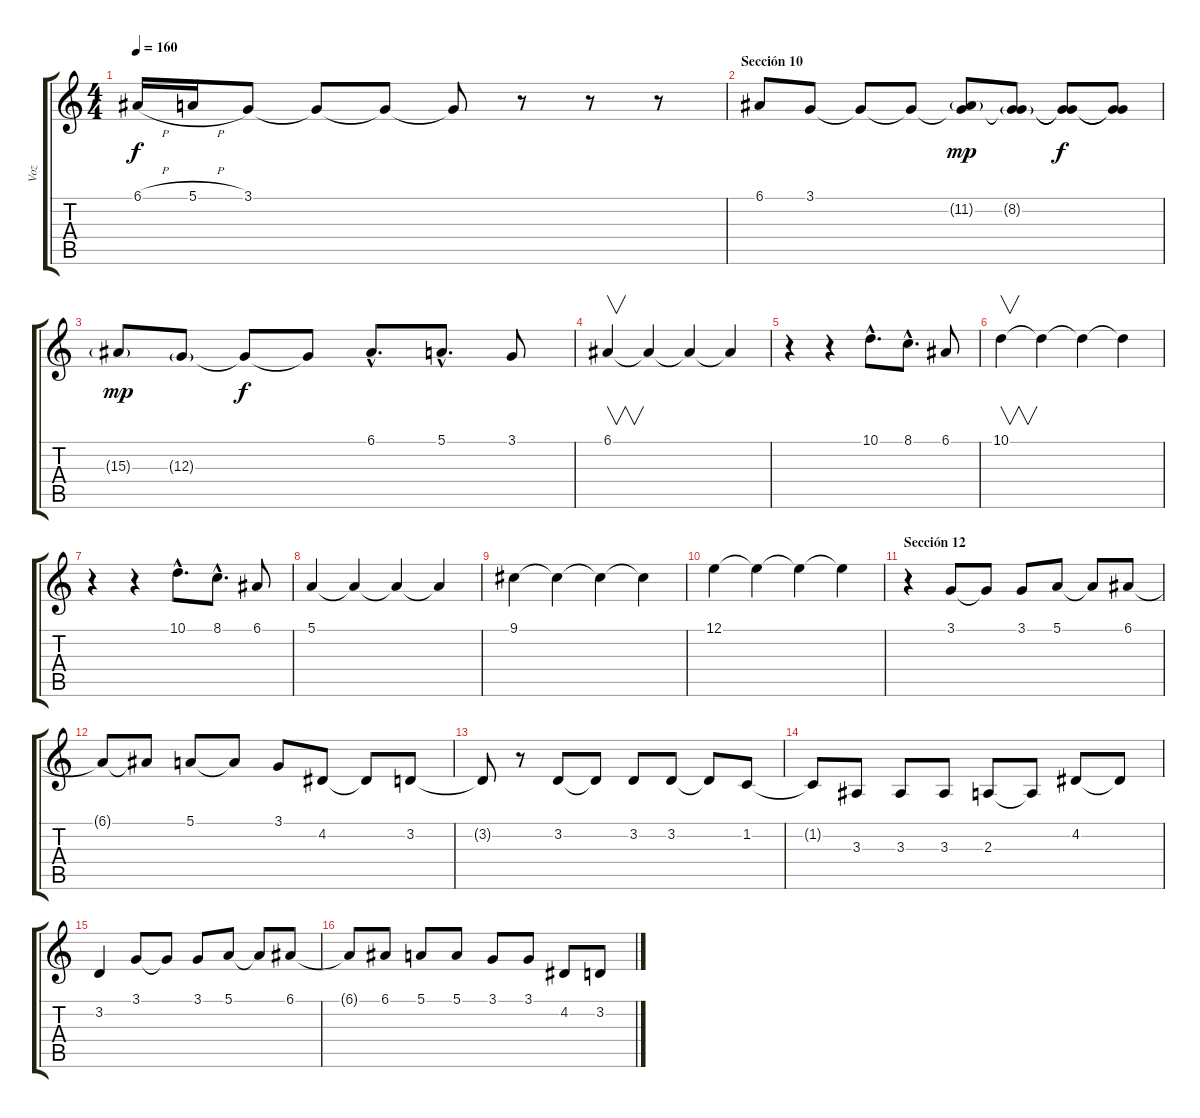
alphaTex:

\track ("Voz" "Voz") {instrument trombone}
\staff {score tabs}
\tuning (E4 B3 G3 D3 A2 E2) {hide}
\ts (4 4)
\tempo 160
\clef g2
\ks c
6.1{h}.16{dy f} 5.1{h}.16 3.1.8 3.1{t}.8 3.1{t}.8 3.1{t}.8 r.8 r.8 r.8 |
\section ("" "Sección 10")
6.1.8 3.1.8 3.1{t}.8 3.1{t}.8 (3.1{t} 11.2{g}).8{dy mp} (3.1{t} 8.2{g}).8 (3.1{t} 8.2{t}).8{dy f} (3.1{t} 8.2{t}).8 |
15.3{g}.8{dy mp} 12.3{g}.8 12.3{t}.8{dy f} 12.3{t}.8 6.1{hac}.8{d} 5.1{hac}.8{d} 3.1.8 |
6.1.4{v} 6.1{t}.4 6.1{t}.4 6.1{t}.4 |
r.4 r.4 10.1{hac}.8{d} 8.1{hac}.8{d} 6.1.8 |
10.1.4{v} 10.1{t}.4 10.1{t}.4 10.1{t}.4 |
r.4 r.4 10.1{hac}.8{d} 8.1{hac}.8{d} 6.1.8 |
5.1.4 5.1{t}.4 5.1{t}.4 5.1{t}.4 |
9.1.4 9.1{t}.4 9.1{t}.4 9.1{t}.4 |
12.1.4 12.1{t}.4 12.1{t}.4 12.1{t}.4 |
\section ("" "Sección 12")
r.4 3.1.8 3.1{t}.8 3.1.8 5.1.8 5.1{t}.8 6.1.8 |
6.1{t}.8 6.1{t}.8 5.1.8 5.1{t}.8 3.1.8 4.2.8 4.2{t}.8 3.2.8 |
3.2{t}.8 r.8 3.2.8 3.2{t}.8 3.2.8 3.2.8 3.2{t}.8 1.2.8 |
1.2{t}.8 3.3.8 3.3.8 3.3.8 2.3.8 2.3{t}.8 4.2.8 4.2{t}.8 |
3.2.4 3.1.8 3.1{t}.8 3.1.8 5.1.8 5.1{t}.8 6.1.8 |
6.1{t}.8 6.1.8 5.1.8 5.1.8 3.1.8 3.1.8 4.2.8 3.2.8
